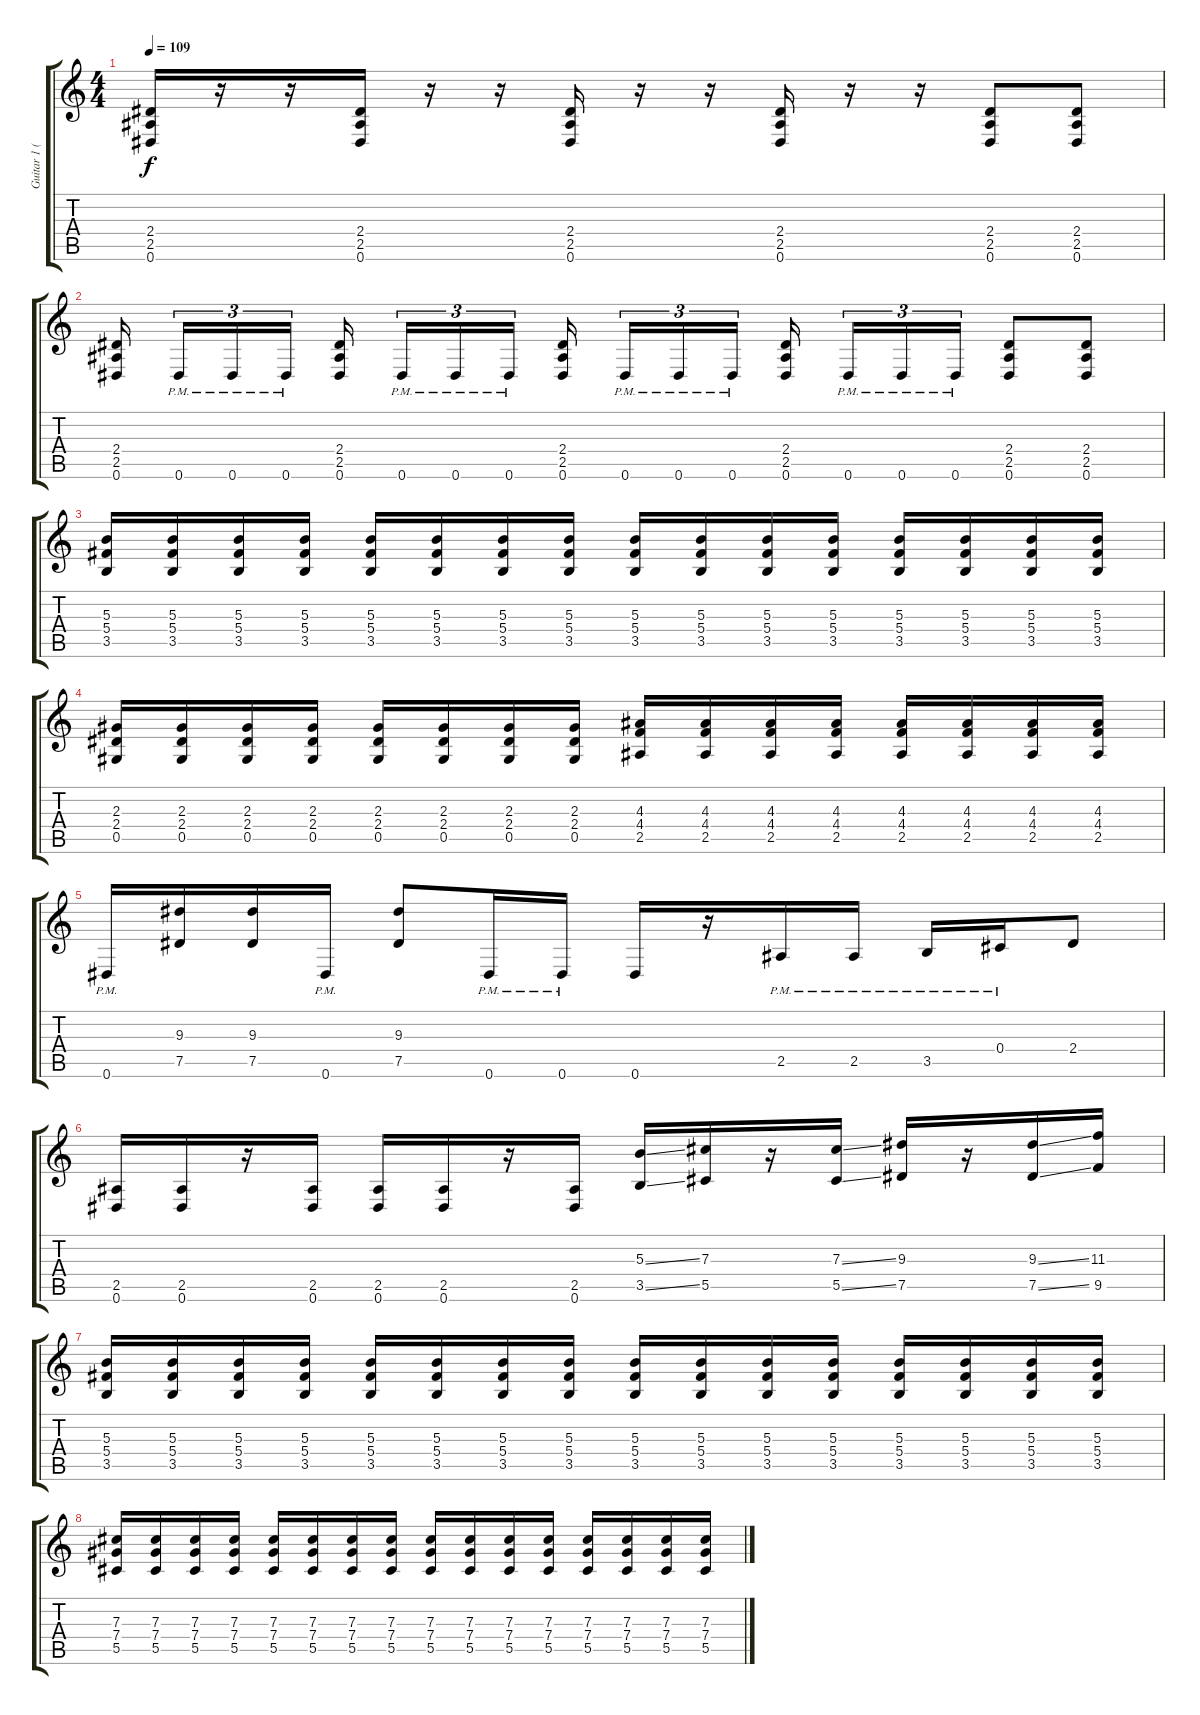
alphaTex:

\track ("Guitar 1 (Luke)" "Guitar 1 (") {instrument overdrivenguitar}
\staff {score tabs}
\tuning (Eb4 Bb3 Gb3 Db3 Ab2 Eb2) {hide}
\ts (4 4)
\tempo 109
\clef g2
\ks c
(2.4 2.5 0.6).16{dy f} r.16 r.16 (2.4 2.5 0.6).16 r.16 r.16 (2.4 2.5 0.6).16 r.16 r.16 (2.4 2.5 0.6).16 r.16 r.16 (2.4 2.5 0.6).8 (2.4 2.5 0.6).8 |
(2.4 2.5 0.6).16 0.6{pm}.16{tu (3 2)} 0.6{pm}.16{tu (3 2)} 0.6{pm}.16{tu (3 2)} (2.4 2.5 0.6).16 0.6{pm}.16{tu (3 2)} 0.6{pm}.16{tu (3 2)} 0.6{pm}.16{tu (3 2)} (2.4 2.5 0.6).16 0.6{pm}.16{tu (3 2)} 0.6{pm}.16{tu (3 2)} 0.6{pm}.16{tu (3 2)} (2.4 2.5 0.6).16 0.6{pm}.16{tu (3 2)} 0.6{pm}.16{tu (3 2)} 0.6{pm}.16{tu (3 2)} (2.4 2.5 0.6).8 (2.4 2.5 0.6).8 |
(5.3 5.4 3.5).16 (5.3 5.4 3.5).16 (5.3 5.4 3.5).16 (5.3 5.4 3.5).16 (5.3 5.4 3.5).16 (5.3 5.4 3.5).16 (5.3 5.4 3.5).16 (5.3 5.4 3.5).16 (5.3 5.4 3.5).16 (5.3 5.4 3.5).16 (5.3 5.4 3.5).16 (5.3 5.4 3.5).16 (5.3 5.4 3.5).16 (5.3 5.4 3.5).16 (5.3 5.4 3.5).16 (5.3 5.4 3.5).16 |
(2.3 2.4 0.5).16 (2.3 2.4 0.5).16 (2.3 2.4 0.5).16 (2.3 2.4 0.5).16 (2.3 2.4 0.5).16 (2.3 2.4 0.5).16 (2.3 2.4 0.5).16 (2.3 2.4 0.5).16 (4.3 4.4 2.5).16 (4.3 4.4 2.5).16 (4.3 4.4 2.5).16 (4.3 4.4 2.5).16 (4.3 4.4 2.5).16 (4.3 4.4 2.5).16 (4.3 4.4 2.5).16 (4.3 4.4 2.5).16 |
0.6{pm}.16 (9.3 7.5).16 (9.3 7.5).16 0.6{pm}.16 (9.3 7.5).8 0.6{pm}.16 0.6{pm}.16 0.6.16 r.16 2.5{pm}.16 2.5{pm}.16 3.5{pm}.16 0.4{pm}.16 2.4.8 |
(2.5 0.6).16 (2.5 0.6).16 r.16 (2.5 0.6).16 (2.5 0.6).16 (2.5 0.6).16 r.16 (2.5 0.6).16 (5.3{ss} 3.5{ss}).16 (7.3 5.5).16 r.16 (7.3{ss} 5.5{ss}).16 (9.3 7.5).16 r.16 (9.3{ss} 7.5{ss}).16 (11.3 9.5).16 |
(5.3 5.4 3.5).16 (5.3 5.4 3.5).16 (5.3 5.4 3.5).16 (5.3 5.4 3.5).16 (5.3 5.4 3.5).16 (5.3 5.4 3.5).16 (5.3 5.4 3.5).16 (5.3 5.4 3.5).16 (5.3 5.4 3.5).16 (5.3 5.4 3.5).16 (5.3 5.4 3.5).16 (5.3 5.4 3.5).16 (5.3 5.4 3.5).16 (5.3 5.4 3.5).16 (5.3 5.4 3.5).16 (5.3 5.4 3.5).16 |
(7.3 7.4 5.5).16 (7.3 7.4 5.5).16 (7.3 7.4 5.5).16 (7.3 7.4 5.5).16 (7.3 7.4 5.5).16 (7.3 7.4 5.5).16 (7.3 7.4 5.5).16 (7.3 7.4 5.5).16 (7.3 7.4 5.5).16 (7.3 7.4 5.5).16 (7.3 7.4 5.5).16 (7.3 7.4 5.5).16 (7.3 7.4 5.5).16 (7.3 7.4 5.5).16 (7.3 7.4 5.5).16 (7.3 7.4 5.5).16
